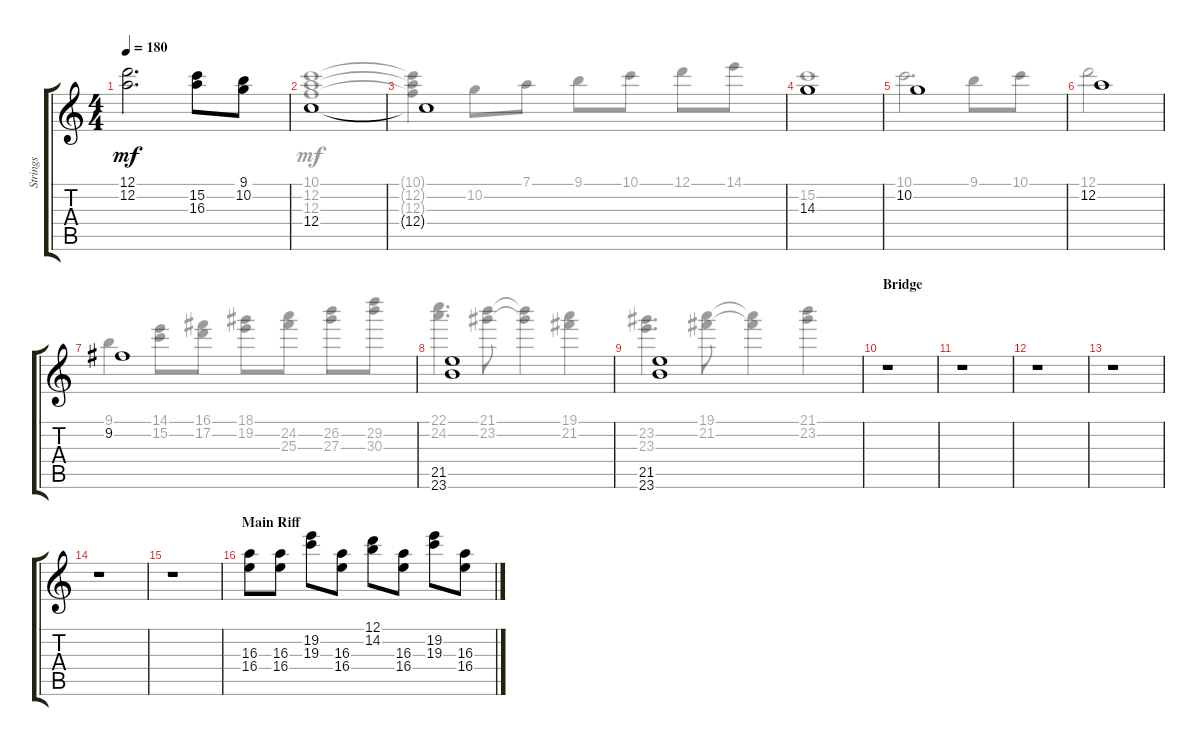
\track ("Strings" "Strings") {instrument electricguitarclean}
\staff {score tabs}
\tuning (D4 A3 F3 C3 G2 C2) {hide}
\voice
\ts (4 4)
\tempo 180
\clef g2
\ks aminor
(12.1 12.2).2{d dy mf} (15.2 16.3).8 (9.1 10.2).8 |
12.4.1 |
12.4{t}.1 |
14.3.1 |
10.2.1 |
12.2.1 |
9.2.1 |
(21.5 23.6).1 |
(21.5 23.6).1 |
\section ("" "Bridge")
r.1 |
r.1 |
r.1 |
r.1 |
r.1 |
r.1 |
\section ("" "Main Riff")
(16.3 16.4).8 (16.3 16.4).8 (19.2 19.3).8 (16.3 16.4).8 (12.1 14.2).8 (16.3 16.4).8 (19.2 19.3).8 (16.3 16.4).8
\voice
\clef g2
\ottava regular
\simile none
\ks aminor
|
(10.1 12.2 12.3).1 |
(10.1{t} 12.2{t} 12.3{t}).4 10.2.8 7.1.8 9.1.8 10.1.8 12.1.8 14.1.8 |
15.2.1 |
10.1.2{d} 9.1.8 10.1.8 |
12.1.2 |
9.1.4 (14.1 15.2).8 (16.1 17.2).8 (18.1 19.2).8 (24.2 25.3).8 (26.2 27.3).8 (29.2 30.3).8 |
(22.1 24.2).4{d} (21.1 23.2).8 (21.1{t} 23.2{t}).4 (19.1 21.2).4 |
(23.2 23.3).4{d} (19.1 21.2).8 (19.1{t} 21.2{t}).4 (21.1 23.2).4 |
|
|
|
|
|
|
